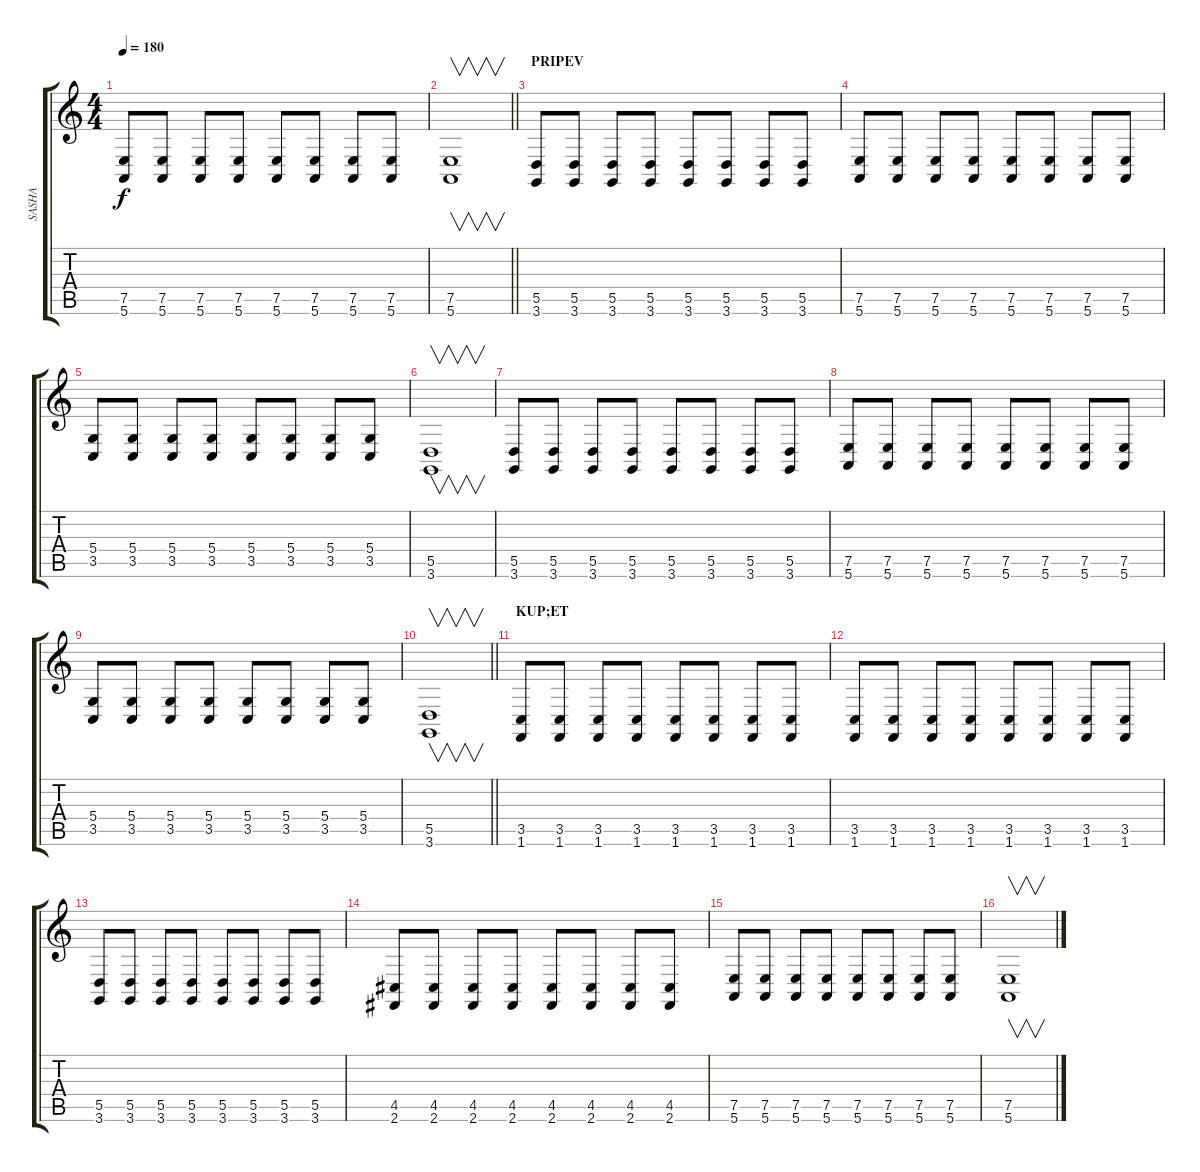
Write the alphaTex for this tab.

\track ("SASHA" "SASHA") {instrument harpsichord}
\staff {score tabs}
\tuning (E4 B3 G3 D3 A2 E2) {hide}
\ts (4 4)
\tempo 180
\clef g2
\ks c
(7.5 5.6).8{dy f} (7.5 5.6).8 (7.5 5.6).8 (7.5 5.6).8 (7.5 5.6).8 (7.5 5.6).8 (7.5 5.6).8 (7.5 5.6).8 |
\barLineRight lightlight
(7.5 5.6).1{v} |
\section ("" "PRIPEV")
(5.5 3.6).8 (5.5 3.6).8 (5.5 3.6).8 (5.5 3.6).8 (5.5 3.6).8 (5.5 3.6).8 (5.5 3.6).8 (5.5 3.6).8 |
(7.5 5.6).8 (7.5 5.6).8 (7.5 5.6).8 (7.5 5.6).8 (7.5 5.6).8 (7.5 5.6).8 (7.5 5.6).8 (7.5 5.6).8 |
(5.4 3.5).8 (5.4 3.5).8 (5.4 3.5).8 (5.4 3.5).8 (5.4 3.5).8 (5.4 3.5).8 (5.4 3.5).8 (5.4 3.5).8 |
(5.5 3.6).1{v} |
(5.5 3.6).8 (5.5 3.6).8 (5.5 3.6).8 (5.5 3.6).8 (5.5 3.6).8 (5.5 3.6).8 (5.5 3.6).8 (5.5 3.6).8 |
(7.5 5.6).8 (7.5 5.6).8 (7.5 5.6).8 (7.5 5.6).8 (7.5 5.6).8 (7.5 5.6).8 (7.5 5.6).8 (7.5 5.6).8 |
(5.4 3.5).8 (5.4 3.5).8 (5.4 3.5).8 (5.4 3.5).8 (5.4 3.5).8 (5.4 3.5).8 (5.4 3.5).8 (5.4 3.5).8 |
\barLineRight lightlight
(5.5 3.6).1{v} |
\section ("" "KUP;ET")
(3.5 1.6).8 (3.5 1.6).8 (3.5 1.6).8 (3.5 1.6).8 (3.5 1.6).8 (3.5 1.6).8 (3.5 1.6).8 (3.5 1.6).8 |
(3.5 1.6).8 (3.5 1.6).8 (3.5 1.6).8 (3.5 1.6).8 (3.5 1.6).8 (3.5 1.6).8 (3.5 1.6).8 (3.5 1.6).8 |
(5.5 3.6).8 (5.5 3.6).8 (5.5 3.6).8 (5.5 3.6).8 (5.5 3.6).8 (5.5 3.6).8 (5.5 3.6).8 (5.5 3.6).8 |
(4.5 2.6).8 (4.5 2.6).8 (4.5 2.6).8 (4.5 2.6).8 (4.5 2.6).8 (4.5 2.6).8 (4.5 2.6).8 (4.5 2.6).8 |
(7.5 5.6).8 (7.5 5.6).8 (7.5 5.6).8 (7.5 5.6).8 (7.5 5.6).8 (7.5 5.6).8 (7.5 5.6).8 (7.5 5.6).8 |
(7.5 5.6).1{v}
